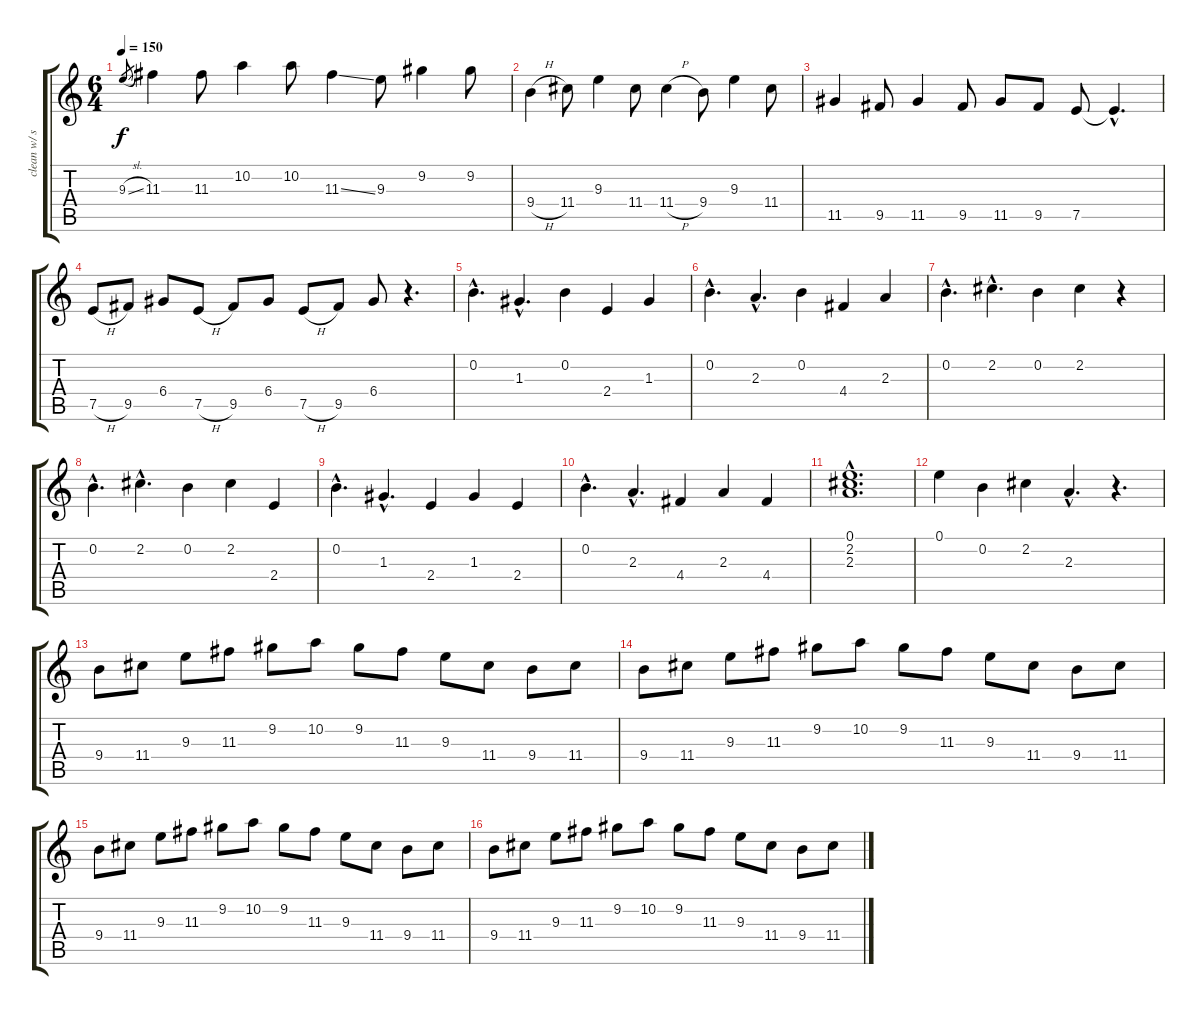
\track ("clean w/ space echo reverb" "clean w/ s") {instrument electricguitarjazz}
\staff {score tabs}
\tuning (E4 B3 G3 D3 A2 E2) {hide}
\ts (6 4)
\tempo 150
\clef g2
\ks c
9.3{sl}.8{gr dy f} 11.3.4 11.3.8 10.2.4 10.2.8 11.3{ss}.4 9.3.8 9.2.4 9.2.8 |
9.4{h}.4 11.4.8 9.3.4 11.4.8 11.4{h}.4 9.4.8 9.3.4 11.4.8 |
11.5.4 9.5.8 11.5.4 9.5.8 11.5.8 9.5.8 7.5.8 7.5{hac t}.4{d} |
7.5{h}.8 9.5.8 6.4.8 7.5{h}.8 9.5.8 6.4.8 7.5{h}.8 9.5.8 6.4.8 r.4{d} |
0.2{hac}.4{d} 1.3{hac}.4{d} 0.2.4 2.4.4 1.3.4 |
0.2{hac}.4{d} 2.3{hac}.4{d} 0.2.4 4.4.4 2.3.4 |
0.2{hac}.4{d} 2.2{hac}.4{d} 0.2.4 2.2.4 r.4 |
0.2{hac}.4{d} 2.2{hac}.4{d} 0.2.4 2.2.4 2.4.4 |
0.2{hac}.4{d} 1.3{hac}.4{d} 2.4.4 1.3.4 2.4.4 |
0.2{hac}.4{d} 2.3{hac}.4{d} 4.4.4 2.3.4 4.4.4 |
(0.1{hac} 2.2{hac} 2.3{hac}).1{d} |
0.1.4 0.2.4 2.2.4 2.3{hac}.4{d} r.4{d} |
9.4.8 11.4.8 9.3.8 11.3.8 9.2.8 10.2.8 9.2.8 11.3.8 9.3.8 11.4.8 9.4.8 11.4.8 |
9.4.8 11.4.8 9.3.8 11.3.8 9.2.8 10.2.8 9.2.8 11.3.8 9.3.8 11.4.8 9.4.8 11.4.8 |
9.4.8 11.4.8 9.3.8 11.3.8 9.2.8 10.2.8 9.2.8 11.3.8 9.3.8 11.4.8 9.4.8 11.4.8 |
9.4.8 11.4.8 9.3.8 11.3.8 9.2.8 10.2.8 9.2.8 11.3.8 9.3.8 11.4.8 9.4.8 11.4.8
